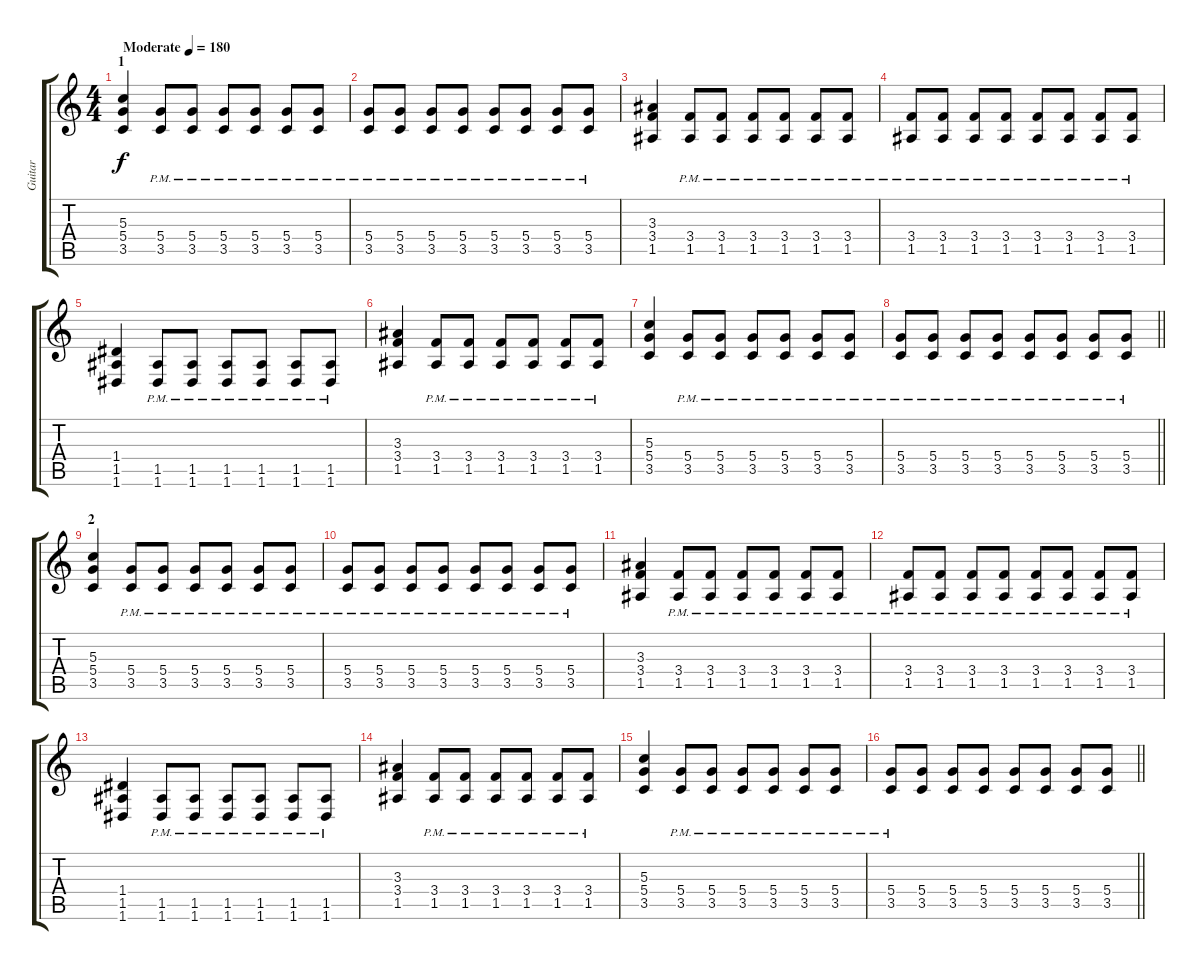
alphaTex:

\track ("Guitar" "Guitar") {instrument overdrivenguitar}
\staff {score tabs}
\tuning (E4 B3 G3 D3 A2 D2) {hide}
\ts (4 4)
\section ("" "1")
\tempo (180 "Moderate")
\clef g2
\ks c
(5.3 5.4 3.5).4{dy f instrument overdrivenguitar} (5.4{pm} 3.5{pm}).8 (5.4{pm} 3.5{pm}).8 (5.4{pm} 3.5{pm}).8 (5.4{pm} 3.5{pm}).8 (5.4{pm} 3.5{pm}).8 (5.4{pm} 3.5{pm}).8 |
(5.4{pm} 3.5{pm}).8 (5.4{pm} 3.5{pm}).8 (5.4{pm} 3.5{pm}).8 (5.4{pm} 3.5{pm}).8 (5.4{pm} 3.5{pm}).8 (5.4{pm} 3.5{pm}).8 (5.4{pm} 3.5{pm}).8 (5.4{pm} 3.5{pm}).8 |
(3.3 3.4 1.5).4 (3.4{pm} 1.5{pm}).8 (3.4{pm} 1.5{pm}).8 (3.4{pm} 1.5{pm}).8 (3.4{pm} 1.5{pm}).8 (3.4{pm} 1.5{pm}).8 (3.4{pm} 1.5{pm}).8 |
(3.4{pm} 1.5{pm}).8 (3.4{pm} 1.5{pm}).8 (3.4{pm} 1.5{pm}).8 (3.4{pm} 1.5{pm}).8 (3.4{pm} 1.5{pm}).8 (3.4{pm} 1.5{pm}).8 (3.4{pm} 1.5{pm}).8 (3.4{pm} 1.5{pm}).8 |
(1.4 1.5 1.6).4 (1.5{pm} 1.6{pm}).8 (1.5{pm} 1.6{pm}).8 (1.5{pm} 1.6{pm}).8 (1.5{pm} 1.6{pm}).8 (1.5{pm} 1.6{pm}).8 (1.5{pm} 1.6{pm}).8 |
(3.3 3.4 1.5).4 (3.4{pm} 1.5{pm}).8 (3.4{pm} 1.5{pm}).8 (3.4{pm} 1.5{pm}).8 (3.4{pm} 1.5{pm}).8 (3.4{pm} 1.5{pm}).8 (3.4{pm} 1.5{pm}).8 |
(5.3 5.4 3.5).4 (5.4{pm} 3.5{pm}).8 (5.4{pm} 3.5{pm}).8 (5.4{pm} 3.5{pm}).8 (5.4{pm} 3.5{pm}).8 (5.4{pm} 3.5{pm}).8 (5.4{pm} 3.5{pm}).8 |
\barLineRight lightlight
(5.4{pm} 3.5{pm}).8 (5.4{pm} 3.5{pm}).8 (5.4{pm} 3.5{pm}).8 (5.4{pm} 3.5{pm}).8 (5.4{pm} 3.5{pm}).8 (5.4{pm} 3.5{pm}).8 (5.4{pm} 3.5{pm}).8 (5.4{pm} 3.5{pm}).8 |
\section ("" "2")
(5.3 5.4 3.5).4 (5.4{pm} 3.5{pm}).8 (5.4{pm} 3.5{pm}).8 (5.4{pm} 3.5{pm}).8 (5.4{pm} 3.5{pm}).8 (5.4{pm} 3.5{pm}).8 (5.4{pm} 3.5{pm}).8 |
(5.4{pm} 3.5{pm}).8 (5.4{pm} 3.5{pm}).8 (5.4{pm} 3.5{pm}).8 (5.4{pm} 3.5{pm}).8 (5.4{pm} 3.5{pm}).8 (5.4{pm} 3.5{pm}).8 (5.4{pm} 3.5{pm}).8 (5.4{pm} 3.5{pm}).8 |
(3.3 3.4 1.5).4 (3.4{pm} 1.5{pm}).8 (3.4{pm} 1.5{pm}).8 (3.4{pm} 1.5{pm}).8 (3.4{pm} 1.5{pm}).8 (3.4{pm} 1.5{pm}).8 (3.4{pm} 1.5{pm}).8 |
(3.4{pm} 1.5{pm}).8 (3.4{pm} 1.5{pm}).8 (3.4{pm} 1.5{pm}).8 (3.4{pm} 1.5{pm}).8 (3.4{pm} 1.5{pm}).8 (3.4{pm} 1.5{pm}).8 (3.4{pm} 1.5{pm}).8 (3.4{pm} 1.5{pm}).8 |
(1.4 1.5 1.6).4 (1.5{pm} 1.6{pm}).8 (1.5{pm} 1.6{pm}).8 (1.5{pm} 1.6{pm}).8 (1.5{pm} 1.6{pm}).8 (1.5{pm} 1.6{pm}).8 (1.5{pm} 1.6{pm}).8 |
(3.3 3.4 1.5).4 (3.4{pm} 1.5{pm}).8 (3.4{pm} 1.5{pm}).8 (3.4{pm} 1.5{pm}).8 (3.4{pm} 1.5{pm}).8 (3.4{pm} 1.5{pm}).8 (3.4{pm} 1.5{pm}).8 |
(5.3 5.4 3.5).4 (5.4{pm} 3.5{pm}).8 (5.4{pm} 3.5{pm}).8 (5.4{pm} 3.5{pm}).8 (5.4{pm} 3.5{pm}).8 (5.4{pm} 3.5{pm}).8 (5.4{pm} 3.5{pm}).8 |
\barLineRight lightlight
(5.4{pm} 3.5{pm}).8 (5.4 3.5).8 (5.4 3.5).8 (5.4 3.5).8 (5.4 3.5).8 (5.4 3.5).8 (5.4 3.5).8 (5.4 3.5).8
